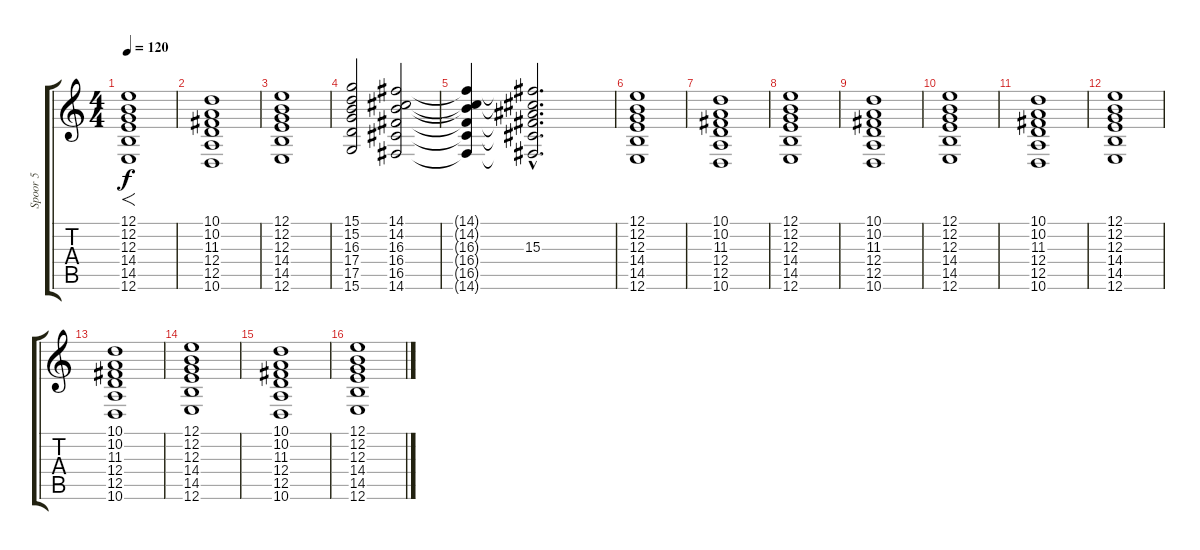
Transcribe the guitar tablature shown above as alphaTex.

\track ("Spoor 5" "Spoor 5") {instrument stringensemble1}
\staff {score tabs}
\tuning (E4 B3 G3 D3 A2 E2) {hide}
\ts (4 4)
\tempo 120
\clef g2
\ks c
(12.1 12.2 12.3 14.4 14.5 12.6).1{f dy f instrument stringensemble1} |
(10.1 10.2 11.3 12.4 12.5 10.6).1 |
(12.1 12.2 12.3 14.4 14.5 12.6).1{instrument stringensemble1} |
(15.1 15.2 16.3 17.4 17.5 15.6).2 (14.1 14.2 16.3 16.4 16.5 14.6).2 |
(14.1{t} 14.2{t} 16.3{t} 16.4{t} 16.5{t} 14.6{t}).4 (14.1{hac t} 14.2{hac t} 15.3{hac} 16.4{hac t} 16.5{hac t} 14.6{hac t}).2{d} |
(12.1 12.2 12.3 14.4 14.5 12.6).1{instrument stringensemble1} |
(10.1 10.2 11.3 12.4 12.5 10.6).1 |
(12.1 12.2 12.3 14.4 14.5 12.6).1{instrument stringensemble1} |
(10.1 10.2 11.3 12.4 12.5 10.6).1 |
(12.1 12.2 12.3 14.4 14.5 12.6).1{instrument stringensemble1} |
(10.1 10.2 11.3 12.4 12.5 10.6).1 |
(12.1 12.2 12.3 14.4 14.5 12.6).1{instrument stringensemble1} |
(10.1 10.2 11.3 12.4 12.5 10.6).1 |
(12.1 12.2 12.3 14.4 14.5 12.6).1{instrument stringensemble1} |
(10.1 10.2 11.3 12.4 12.5 10.6).1 |
(12.1 12.2 12.3 14.4 14.5 12.6).1{instrument stringensemble1}
